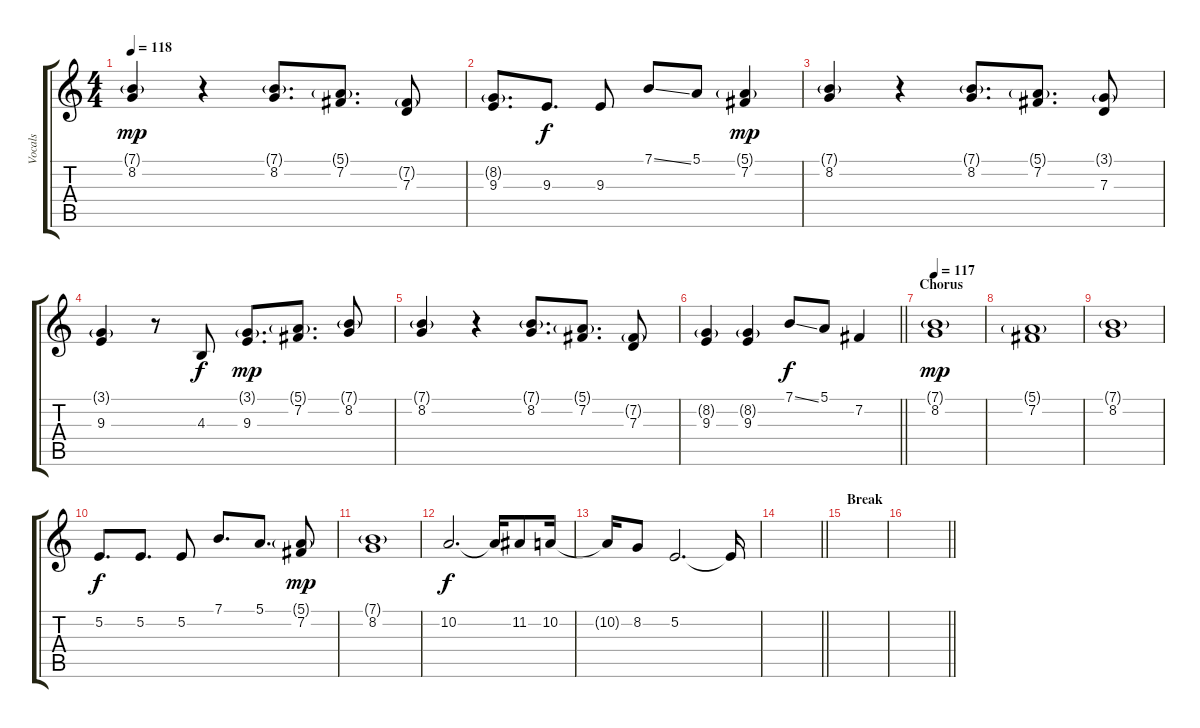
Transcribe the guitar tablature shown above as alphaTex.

\track ("Vocals" "Vocals") {instrument synthvoice}
\staff {score tabs}
\tuning (E4 B3 G3 D3 A2 E2) {hide}
\ts (4 4)
\tempo 118
\clef g2
\ks c
(7.1{g} 8.2).4{dy mp} r.4 (7.1{g} 8.2).8{d} (5.1{g} 7.2).8{d} (7.2{g} 7.3).8 |
(8.2{g} 9.3).8{d} 9.3.8{d dy f} 9.3.8 7.1{ss}.8 5.1.8 (5.1{g} 7.2).4{dy mp} |
(7.1{g} 8.2).4 r.4 (7.1{g} 8.2).8{d} (5.1{g} 7.2).8{d} (3.1{g} 7.3).8 |
(3.1{g} 9.3).4 r.8 4.3.8{dy f} (3.1{g} 9.3).8{d dy mp} (5.1{g} 7.2).8{d} (7.1{g} 8.2).8 |
(7.1{g} 8.2).4 r.4 (7.1{g} 8.2).8{d} (5.1{g} 7.2).8{d} (7.2{g} 7.3).8 |
\barLineRight lightlight
(8.2{g} 9.3).4 (8.2{g} 9.3).4 7.1{ss}.8{dy f} 5.1.8 7.2.4 |
\section ("" "Chorus")
\tempo 117
(7.1{g} 8.2).1{dy mp} |
(5.1{g} 7.2).1 |
(7.1{g} 8.2).1 |
5.2.8{d dy f} 5.2.8{d} 5.2.8 7.1.8{d} 5.1.8{d} (5.1{g} 7.2).8{dy mp} |
(7.1{g} 8.2).1 |
10.2.2{d dy f} 10.2{t}.16 11.2.8 10.2.16 |
10.2{t}.16 8.2.8 5.2.2{d} 5.2{t}.16 |
\barLineRight lightlight
|
\section ("" "Break")
|
\barLineRight lightlight
